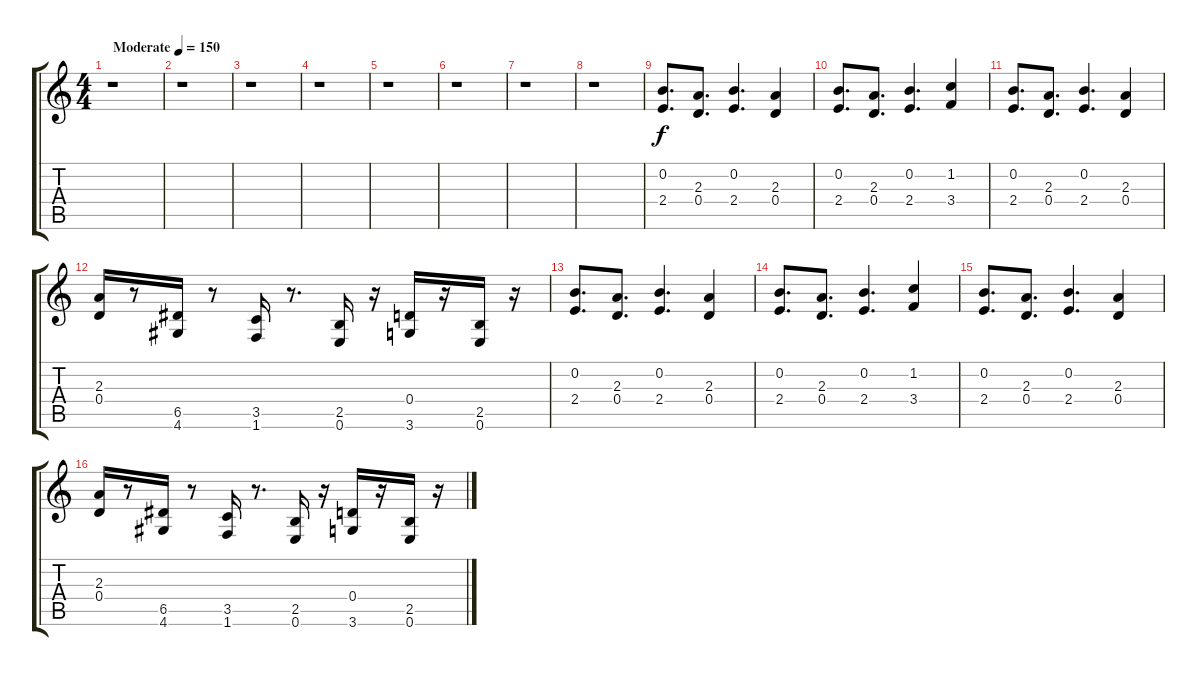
\track "" {instrument overdrivenguitar}
\staff {score tabs}
\tuning (E4 B3 G3 D3 A2 E2) {hide}
\ts (4 4)
\tempo (150 "Moderate")
\clef g2
\ks c
r.1{dy f instrument overdrivenguitar} |
r.1 |
r.1 |
r.1 |
r.1 |
r.1 |
r.1 |
r.1 |
(0.2 2.4).8{d} (2.3 0.4).8{d} (0.2 2.4).4{d} (2.3 0.4).4 |
(0.2 2.4).8{d} (2.3 0.4).8{d} (0.2 2.4).4{d} (1.2 3.4).4 |
(0.2 2.4).8{d} (2.3 0.4).8{d} (0.2 2.4).4{d} (2.3 0.4).4 |
(2.3 0.4).16 r.8 (6.5 4.6).16 r.8 (3.5 1.6).16 r.8{d} (2.5 0.6).16 r.16 (0.4 3.6).16 r.16 (2.5 0.6).16 r.16 |
(0.2 2.4).8{d} (2.3 0.4).8{d} (0.2 2.4).4{d} (2.3 0.4).4 |
(0.2 2.4).8{d} (2.3 0.4).8{d} (0.2 2.4).4{d} (1.2 3.4).4 |
(0.2 2.4).8{d} (2.3 0.4).8{d} (0.2 2.4).4{d} (2.3 0.4).4 |
(2.3 0.4).16 r.8 (6.5 4.6).16 r.8 (3.5 1.6).16 r.8{d} (2.5 0.6).16 r.16 (0.4 3.6).16 r.16 (2.5 0.6).16 r.16
